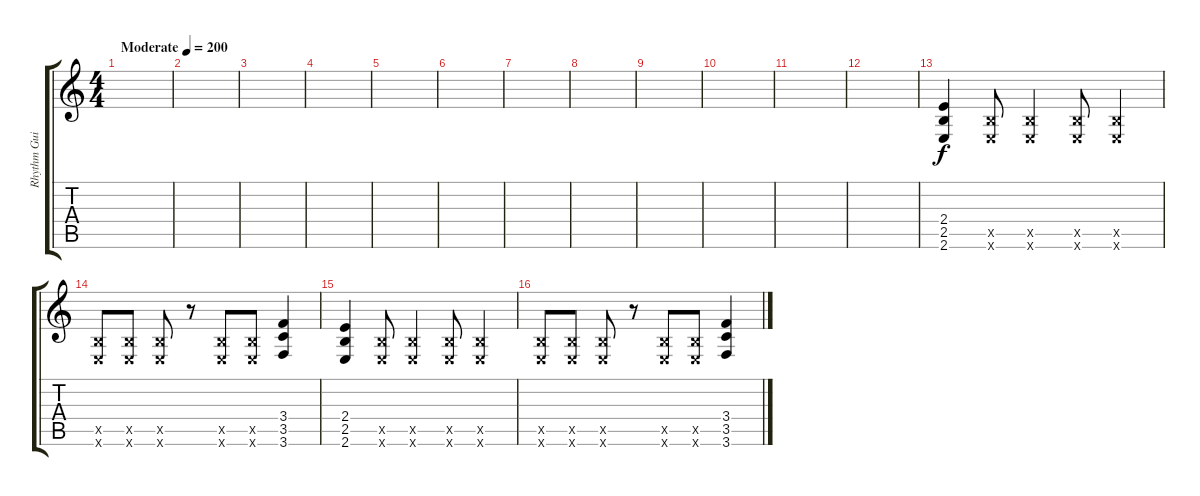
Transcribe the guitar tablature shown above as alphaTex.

\track ("Rhythm Guitar" "Rhythm Gui") {instrument distortionguitar}
\staff {score tabs}
\tuning (E4 B3 G3 D3 A2 D2) {hide}
\ts (4 4)
\tempo (200 "Moderate")
\clef g2
\ks c
|
|
|
|
|
|
|
|
|
|
|
|
(2.4 2.5 2.6).4 (2.5{x} 2.6{x}).8 (2.5{x} 2.6{x}).4 (2.5{x} 2.6{x}).8 (2.5{x} 2.6{x}).4 |
(2.5{x} 2.6{x}).8 (2.5{x} 2.6{x}).8 (2.5{x} 2.6{x}).8 r.8 (2.5{x} 2.6{x}).8 (2.5{x} 2.6{x}).8 (3.4 3.5 3.6).4 |
(2.4 2.5 2.6).4 (2.5{x} 2.6{x}).8 (2.5{x} 2.6{x}).4 (2.5{x} 2.6{x}).8 (2.5{x} 2.6{x}).4 |
(2.5{x} 2.6{x}).8 (2.5{x} 2.6{x}).8 (2.5{x} 2.6{x}).8 r.8 (2.5{x} 2.6{x}).8 (2.5{x} 2.6{x}).8 (3.4 3.5 3.6).4
